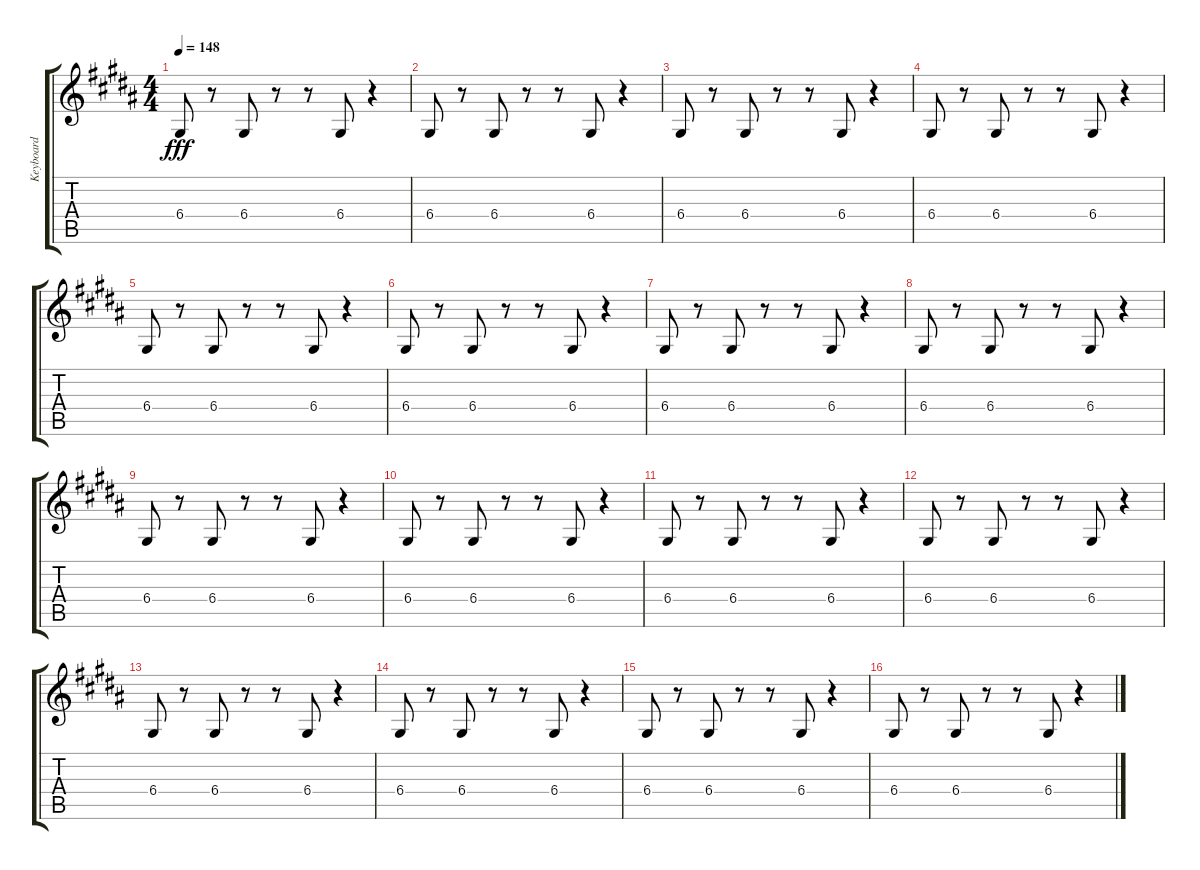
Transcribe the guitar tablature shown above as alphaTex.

\track ("Keyboard" "Keyboard") {instrument lead1square}
\staff {score tabs}
\tuning (E4 B3 G3 D3 A2 D2) {hide}
\ts (4 4)
\tempo 148
\clef g2
\ks b
6.4.8{dy fff} r.8 6.4.8 r.8 r.8 6.4.8 r.4 |
6.4.8 r.8 6.4.8 r.8 r.8 6.4.8 r.4 |
6.4.8 r.8 6.4.8 r.8 r.8 6.4.8 r.4 |
6.4.8 r.8 6.4.8 r.8 r.8 6.4.8 r.4 |
6.4.8 r.8 6.4.8 r.8 r.8 6.4.8 r.4 |
6.4.8 r.8 6.4.8 r.8 r.8 6.4.8 r.4 |
6.4.8 r.8 6.4.8 r.8 r.8 6.4.8 r.4 |
6.4.8 r.8 6.4.8 r.8 r.8 6.4.8 r.4 |
6.4.8 r.8 6.4.8 r.8 r.8 6.4.8 r.4 |
6.4.8 r.8 6.4.8 r.8 r.8 6.4.8 r.4 |
6.4.8 r.8 6.4.8 r.8 r.8 6.4.8 r.4 |
6.4.8 r.8 6.4.8 r.8 r.8 6.4.8 r.4 |
6.4.8 r.8 6.4.8 r.8 r.8 6.4.8 r.4 |
6.4.8 r.8 6.4.8 r.8 r.8 6.4.8 r.4 |
6.4.8 r.8 6.4.8 r.8 r.8 6.4.8 r.4 |
6.4.8 r.8 6.4.8 r.8 r.8 6.4.8 r.4
